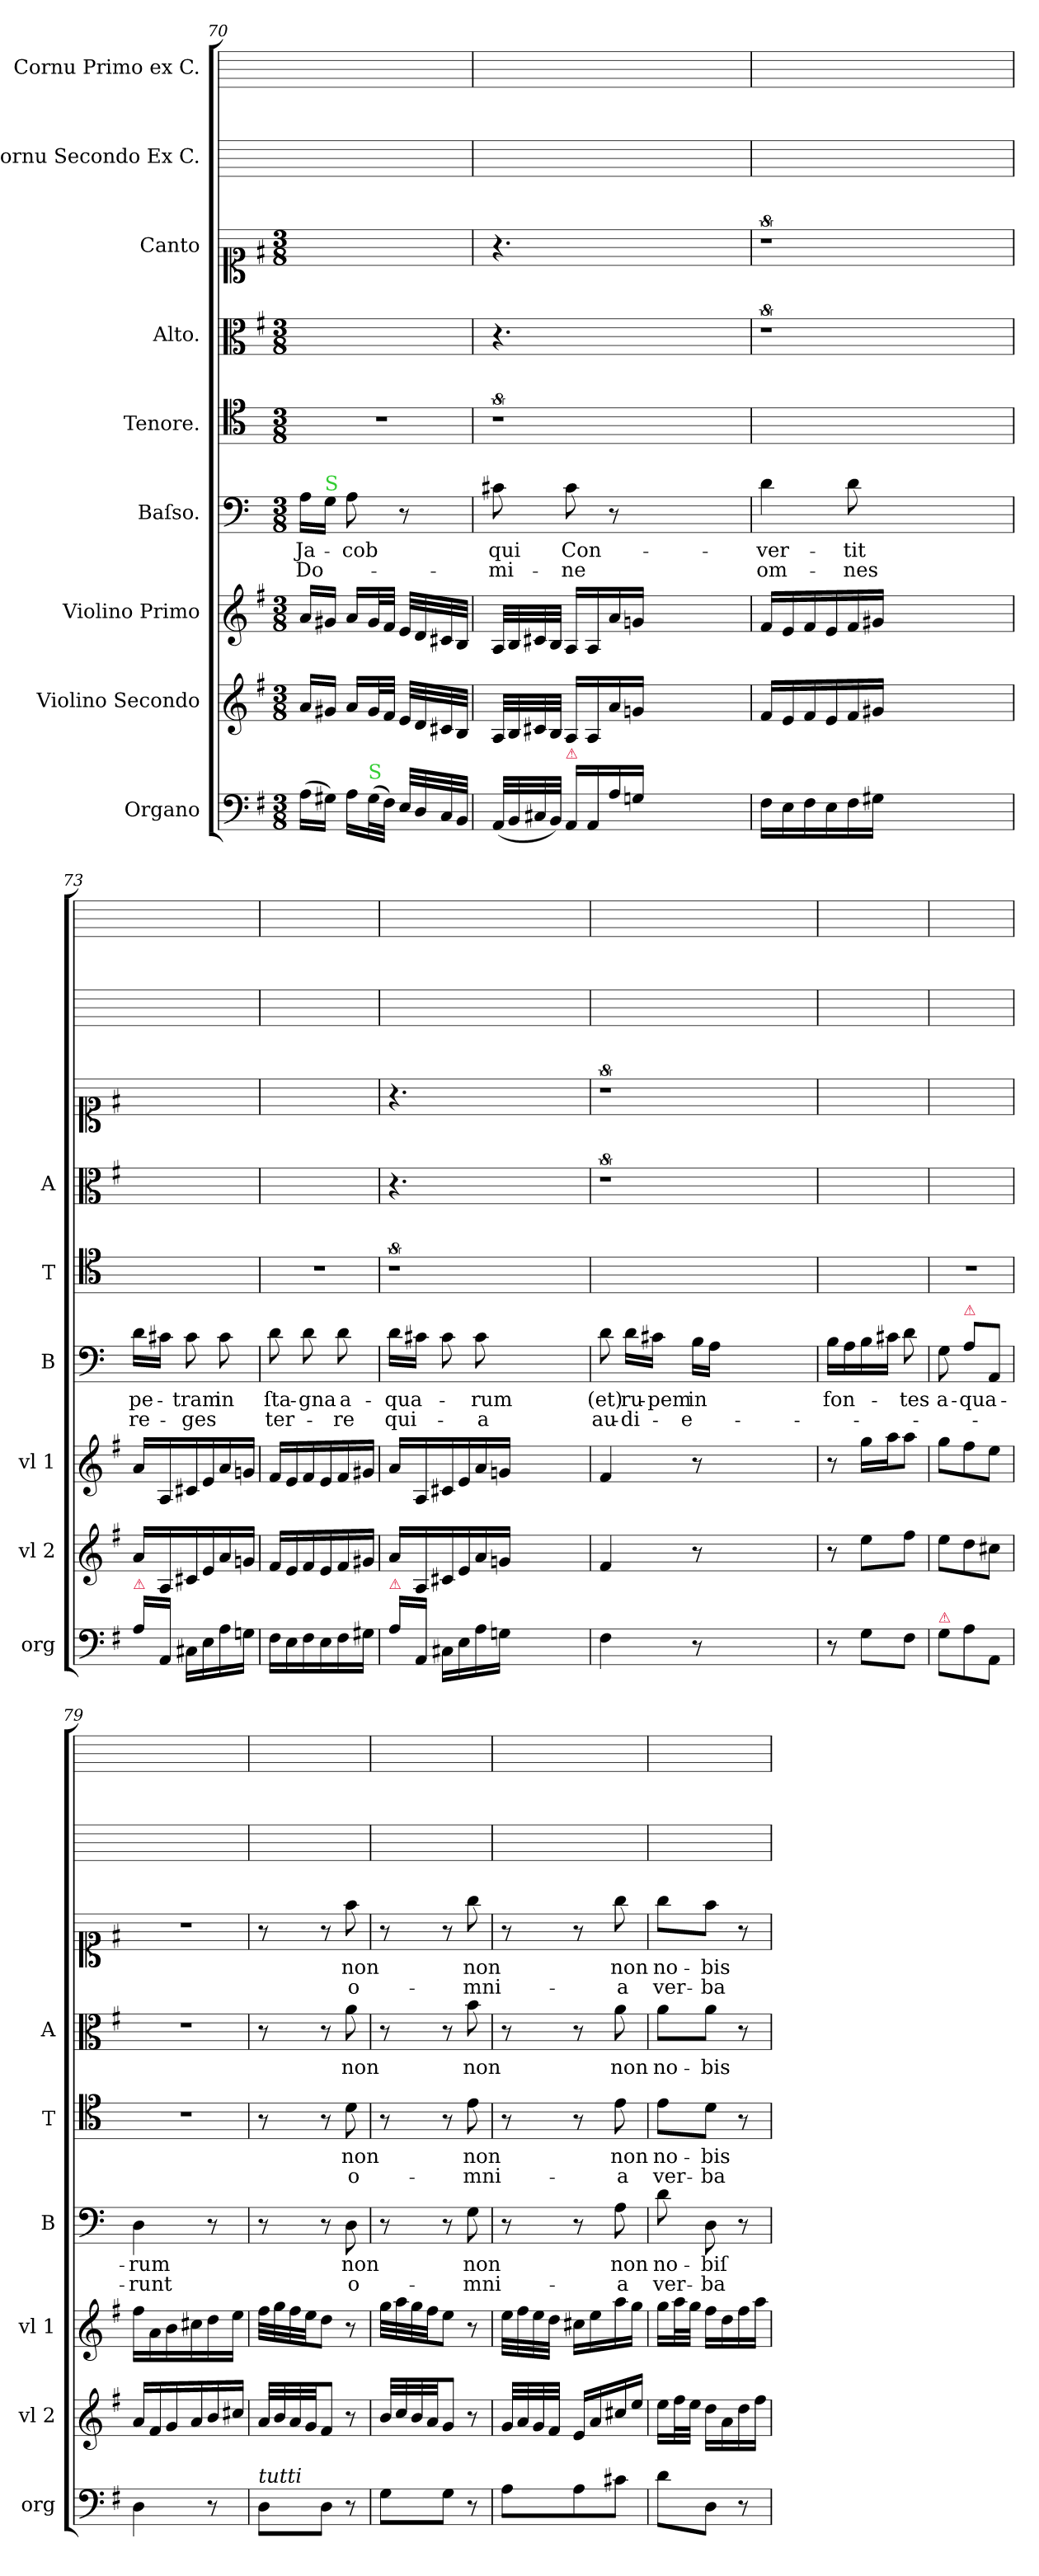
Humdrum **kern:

**kern	**kern	**kern	**kern	**text	**text	**kern	**text	**text	**kern	**text	**kern	**text	**text	**kern	**kern
*part9	*part8	*part7	*part6	*part6	*part6	*part5	*part5	*part5	*part4	*part4	*part3	*part3	*part3	*part2	*part1
*staff9	*staff8	*staff7	*staff6	*staff6	*staff6	*staff5	*staff5	*staff5	*staff4	*staff4	*staff3	*staff3	*staff3	*staff2	*staff1
*I"Organo	*I"Violino Secondo	*I"Violino Primo	*I"Baſso.	*	*	*I"Tenore.	*	*	*I"Alto.	*	*I"Canto	*	*	*I"Cornu Secondo Ex C.	*I"Cornu Primo ex C.
*I'org	*I'vl 2	*I'vl 1	*I'B	*	*	*I'T	*	*	*I'A	*	*	*	*	*	*
*clefF4	*clefG2	*clefG2	*clefF4	*	*	*clefC4	*	*	*clefC3	*	*clefC1	*	*	*	*
*k[f#]	*k[f#]	*k[f#]	*k[]	*	*	*k[]	*	*	*k[f#]	*	*k[f#]	*	*	*	*
*e:	*e:	*e:	*	*	*	*	*	*	*e:	*	*e:	*	*	*	*
*M3/8	*M3/8	*M3/8	*M3/8	*	*	*M3/8	*	*	*M3/8	*	*M3/8	*	*	*	*
=70	=70	=70	=70	=70	=70	=70	=70	=70	=70	=70	=70	=70	=70	=70	=70
(16A\LL	16a/LL	16a/LL	16A\LL	Ja-	Do-	4.r	.	.	4.ryy	.	4.ryy	.	.	4.ryy	4.ryy
!	!	!	!LO:TX:a:color=limegreen:t=S	!	!	!	!	!	!	!	!	!	!	!	!
16G#X\JJ)	16g#X/JJ	16g#X/JJ	16G\JJ	.	.	.	.	.	.	.	.	.	.	.	.
16A\LL	16a/LL	16a/LL	8A\	-cob	.	.	.	.	.	.	.	.	.	.	.
!LO:TX:a:color=limegreen:t=S	!	!	!	!	!	!	!	!	!	!	!	!	!	!	!
(32G#\L	32g#/L	32g#/L	.	.	.	.	.	.	.	.	.	.	.	.	.
32F#\JJJ)	32f#/JJJ	32f#/JJJ	.	.	.	.	.	.	.	.	.	.	.	.	.
32E/LLL	32e/LLL	32e/LLL	8r	.	.	.	.	.	.	.	.	.	.	.	.
32D/	32d/	32d/	.	.	.	.	.	.	.	.	.	.	.	.	.
32C/	32c#X/	32c#X/	.	.	.	.	.	.	.	.	.	.	.	.	.
32BB/JJJ	32B/JJJ	32B/JJJ	.	.	.	.	.	.	.	.	.	.	.	.	.
=71	=71	=71	=71	=71	=71	=71	=71	=71	=71	=71	=71	=71	=71	=71	=71
(32AA/LLL	32A/LLL	32A/LLL	8c#X\	qui	-mi-	8%9r	.	.	4.r	.	4.r	.	.	4.ryy	4.ryy
32BB/	32B/	32B/	.	.	.	.	.	.	.	.	.	.	.	.	.
32C#X/	32c#X/	32c#X/	.	.	.	.	.	.	.	.	.	.	.	.	.
32BB/JJJ)	32B/JJJ	32B/JJJ	.	.	.	.	.	.	.	.	.	.	.	.	.
!LO:TX:a:color=crimson:t=⚠	!	!	!	!	!	!	!	!	!	!	!	!	!	!	!
16AA/LL	16A/LL	16A/LL	8c#\	Con-	-ne	.	.	.	.	.	.	.	.	.	.
16AA/	16A/	16A/	.	.	.	.	.	.	.	.	.	.	.	.	.
16A\	16a/	16a/	8r	.	.	.	.	.	.	.	.	.	.	.	.
16Gn\JJ	16gn/JJ	16gn/JJ	.	.	.	.	.	.	.	.	.	.	.	.	.
2.ryy	2.ryy	2.ryy	2.ryy	.	.	.	.	.	2.ryy	.	2.ryy	.	.	2.ryy	2.ryy
=72	=72	=72	=72	=72	=72	=72	=72	=72	=72	=72	=72	=72	=72	=72	=72
16F#\LL	16f#/LL	16f#/LL	4d\	-ver-	om-	1ryy	.	.	8%9r	.	8%9r	.	.	4.ryy	4.ryy
16E\	16e/	16e/	.	.	.	.	.	.	.	.	.	.	.	.	.
16F#\	16f#/	16f#/	.	.	.	.	.	.	.	.	.	.	.	.	.
16E\	16e/	16e/	.	.	.	.	.	.	.	.	.	.	.	.	.
16F#\	16f#/	16f#/	8d\	-tit	-nes	.	.	.	.	.	.	.	.	.	.
16G#X\JJ	16g#X/JJ	16g#X/JJ	.	.	.	.	.	.	.	.	.	.	.	.	.
2.ryy	2.ryy	2.ryy	2.ryy	.	.	.	.	.	.	.	.	.	.	2.ryy	2.ryy
.	.	.	.	.	.	8ryy	.	.	.	.	.	.	.	.	.
=73	=73	=73	=73	=73	=73	=73	=73	=73	=73	=73	=73	=73	=73	=73	=73
!LO:TX:a:color=crimson:t=⚠	!	!	!	!	!	!	!	!	!	!	!	!	!	!	!
16A\LL	16a/LL	16a/LL	16d\LL	pe-	re-	4.ryy	.	.	4.ryy	.	4.ryy	.	.	4.ryy	4.ryy
16AA/JJ	16A/	16A/	16c#X\JJ	.	.	.	.	.	.	.	.	.	.	.	.
16C#X\LL	16c#X/	16c#X/	8c#\	-tram	-ges	.	.	.	.	.	.	.	.	.	.
16E\	16e/	16e/	.	.	.	.	.	.	.	.	.	.	.	.	.
16A\	16a/	16a/	8c#\	in	.	.	.	.	.	.	.	.	.	.	.
16Gn\JJ	16gn/JJ	16gn/JJ	.	.	.	.	.	.	.	.	.	.	.	.	.
=74	=74	=74	=74	=74	=74	=74	=74	=74	=74	=74	=74	=74	=74	=74	=74
16F#\LL	16f#/LL	16f#/LL	8d\	ſta-	ter-	4.r	.	.	4.ryy	.	4.ryy	.	.	4.ryy	4.ryy
16E\	16e/	16e/	.	.	.	.	.	.	.	.	.	.	.	.	.
16F#\	16f#/	16f#/	8d\	-gna	.	.	.	.	.	.	.	.	.	.	.
16E\	16e/	16e/	.	.	.	.	.	.	.	.	.	.	.	.	.
16F#\	16f#/	16f#/	8d\	a-	-re	.	.	.	.	.	.	.	.	.	.
16G#X\JJ	16g#X/JJ	16g#X/JJ	.	.	.	.	.	.	.	.	.	.	.	.	.
=75	=75	=75	=75	=75	=75	=75	=75	=75	=75	=75	=75	=75	=75	=75	=75
!LO:TX:a:color=crimson:t=⚠	!	!	!	!	!	!	!	!	!	!	!	!	!	!	!
16A\LL	16a/LL	16a/LL	16d\LL	-qua-	qui-	8%9r	.	.	4.r	.	4.r	.	.	4.ryy	4.ryy
16AA/JJ	16A/	16A/	16c#X\JJ	.	.	.	.	.	.	.	.	.	.	.	.
16C#X\LL	16c#X/	16c#X/	8c#\	.	.	.	.	.	.	.	.	.	.	.	.
16E\	16e/	16e/	.	.	.	.	.	.	.	.	.	.	.	.	.
16A\	16a/	16a/	8c#\	-rum	a	.	.	.	.	.	.	.	.	.	.
16Gn\JJ	16gn/JJ	16gn/JJ	.	.	.	.	.	.	.	.	.	.	.	.	.
2.ryy	2.ryy	2.ryy	2.ryy	.	.	.	.	.	2.ryy	.	2.ryy	.	.	2.ryy	2.ryy
=76	=76	=76	=76	=76	=76	=76	=76	=76	=76	=76	=76	=76	=76	=76	=76
4F#\	4f#/	4f#/	8d\	(et)	au-	1ryy	.	.	8%9r	.	8%9r	.	.	4.ryy	4.ryy
.	.	.	16d\LL	ru-	-di-	.	.	.	.	.	.	.	.	.	.
.	.	.	16c#X\JJ	-pem	.	.	.	.	.	.	.	.	.	.	.
8r	8r	8r	16B\LL	in	-e-	.	.	.	.	.	.	.	.	.	.
.	.	.	16A\JJ	.	.	.	.	.	.	.	.	.	.	.	.
2.ryy	2.ryy	2.ryy	2.ryy	.	.	.	.	.	.	.	.	.	.	2.ryy	2.ryy
.	.	.	.	.	.	8ryy	.	.	.	.	.	.	.	.	.
=77	=77	=77	=77	=77	=77	=77	=77	=77	=77	=77	=77	=77	=77	=77	=77
8r	8r	8r	16B\LL	fon-	.	4.ryy	.	.	4.ryy	.	4.ryy	.	.	4.ryy	4.ryy
.	.	.	16A\	.	.	.	.	.	.	.	.	.	.	.	.
8G\L	8ee\L	16gg\LL	16B\	.	.	.	.	.	.	.	.	.	.	.	.
.	.	16aa\J	16c#X\JJ	.	.	.	.	.	.	.	.	.	.	.	.
8F#\J	8ff#\J	8aa\J	8d\	-tes	.	.	.	.	.	.	.	.	.	.	.
=78	=78	=78	=78	=78	=78	=78	=78	=78	=78	=78	=78	=78	=78	=78	=78
!LO:TX:a:color=crimson:t=⚠	!	!	!	!	!	!	!	!	!	!	!	!	!	!	!
8G\L	8ee\L	8gg\L	8G\	a-	.	4.r	.	.	4.ryy	.	4.ryy	.	.	4.ryy	4.ryy
!	!	!	!LO:TX:a:color=crimson:t=⚠	!	!	!	!	!	!	!	!	!	!	!	!
8A\	8dd\	8ff#\	8A\L	-qua-	.	.	.	.	.	.	.	.	.	.	.
8AA/J	8cc#X\J	8ee\J	8AA/J	.	.	.	.	.	.	.	.	.	.	.	.
=79	=79	=79	=79	=79	=79	=79	=79	=79	=79	=79	=79	=79	=79	=79	=79
4D\	16a/LL	16ff#\LL	4D\	-rum	-runt	4.r	.	.	4.r	.	4.r	.	.	4.ryy	4.ryy
.	16f#/	16a\	.	.	.	.	.	.	.	.	.	.	.	.	.
.	16g/	16b\	.	.	.	.	.	.	.	.	.	.	.	.	.
.	16a/	16cc#X\	.	.	.	.	.	.	.	.	.	.	.	.	.
8r	16b/	16dd\	8r	.	.	.	.	.	.	.	.	.	.	.	.
.	16cc#X/JJ	16ee\JJ	.	.	.	.	.	.	.	.	.	.	.	.	.
=80	=80	=80	=80	=80	=80	=80	=80	=80	=80	=80	=80	=80	=80	=80	=80
!LO:TX:a:i:t=tutti	!	!	!	!	!	!	!	!	!	!	!	!	!	!	!
8D\L	32a/LLL	32ff#\LLL	8r	.	.	8r	.	.	8r	.	8r	.	.	4.ryy	4.ryy
.	32b/	32gg\	.	.	.	.	.	.	.	.	.	.	.	.	.
.	32a/	32ff#\	.	.	.	.	.	.	.	.	.	.	.	.	.
.	32g/JJ	32ee\JJ	.	.	.	.	.	.	.	.	.	.	.	.	.
8D\J	8f#/J	8dd\J	8r	.	.	8r	.	.	8r	.	8r	.	.	.	.
8r	8r	8r	8D\	non	o-	8d\	non	o-	8a\	non	8ff#\	non	o-	.	.
=81	=81	=81	=81	=81	=81	=81	=81	=81	=81	=81	=81	=81	=81	=81	=81
8G\L	32b/LLL	32gg\LLL	8r	.	.	8r	.	.	8r	.	8r	.	.	4.ryy	4.ryy
.	32cc/	32aa\	.	.	.	.	.	.	.	.	.	.	.	.	.
.	32b/	32gg\	.	.	.	.	.	.	.	.	.	.	.	.	.
.	32a/JJ	32ff#\JJ	.	.	.	.	.	.	.	.	.	.	.	.	.
8G\J	8g/J	8ee\J	8r	.	.	8r	.	.	8r	.	8r	.	.	.	.
8r	8r	8r	8G\	non	-mni-	8e\	non	-mni-	8b\	non	8gg\	non	-mni-	.	.
=82	=82	=82	=82	=82	=82	=82	=82	=82	=82	=82	=82	=82	=82	=82	=82
8A\L	32g/LLL	32ee\LLL	8r	.	.	8r	.	.	8r	.	8r	.	.	4.ryy	4.ryy
.	32a/	32ff#\	.	.	.	.	.	.	.	.	.	.	.	.	.
.	32g/	32ee\	.	.	.	.	.	.	.	.	.	.	.	.	.
.	32f#/JJJ	32dd\JJJ	.	.	.	.	.	.	.	.	.	.	.	.	.
8A\	16e/LL	16cc#X\LL	8r	.	.	8r	.	.	8r	.	8r	.	.	.	.
.	16a/	16ee\	.	.	.	.	.	.	.	.	.	.	.	.	.
8c#X\J	16cc#X/	16aa\	8A\	non	-a	8e\	non	-a	8a\	non	8gg\	non	-a	.	.
.	16ee/JJ	16gg\JJ	.	.	.	.	.	.	.	.	.	.	.	.	.
=83	=83	=83	=83	=83	=83	=83	=83	=83	=83	=83	=83	=83	=83	=83	=83
8d\L	16ee\LL	16gg\LL	8d\	no-	ver-	8e\L	no-	ver-	8a\L	no-	8gg\L	no-	ver-	4.ryy	4.ryy
.	32ff#\L	32aa\L	.	.	.	.	.	.	.	.	.	.	.	.	.
.	32ee\JJJ	32gg\JJJ	.	.	.	.	.	.	.	.	.	.	.	.	.
8D\J	16dd\LL	16ff#\LL	8D\	-biſ	-ba	8d\J	-bis	-ba	8a\J	-bis	8ff#\J	-bis	-ba	.	.
.	16a\	16dd\	.	.	.	.	.	.	.	.	.	.	.	.	.
8r	16dd\	16ff#\	8r	.	.	8r	.	.	8r	.	8r	.	.	.	.
.	16ff#\JJ	16aa\JJ	.	.	.	.	.	.	.	.	.	.	.	.	.
=	=	=	=	=	=	=	=	=	=	=	=	=	=	=	=
*-	*-	*-	*-	*-	*-	*-	*-	*-	*-	*-	*-	*-	*-	*-	*-
